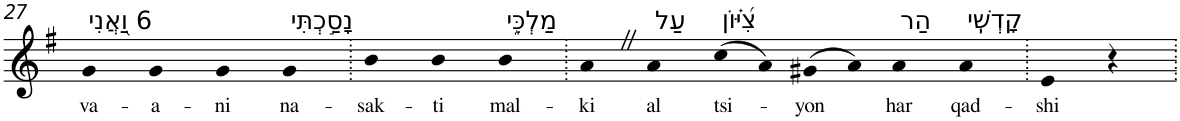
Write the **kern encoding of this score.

**kern	**text
*part1	*part1
*staff1	*staff1
*I"Piano	*
*I'Pno	*
!!LO:PB:g=z
*clefG2	*
*k[f#]	*
*G:	*
=27	=27
!LO:TX:a:t=6 וַ֭אֲנִי	!
!	!LO:LY:b
4g	va-
!	!LO:LY:b
4g	-a-
!	!LO:LY:b
4g	-ni
!LO:TX:a:t=נָסַ֣כְתִּי	!
!	!LO:LY:b
4g	na-
=28.	=28.
!	!LO:LY:b
4b	-sak-
!	!LO:LY:b
4b	-ti
!LO:TX:a:t=מַלְכִּ֑י	!
!	!LO:LY:b
4b	mal-
=29.	=29.
!	!LO:LY:b
4aZ	-ki
!LO:TX:a:t=עַל	!
!	!LO:LY:b
4a	al
!LO:TX:a:t=צִ֝יּ֗וֹן	!
!	!LO:LY:b
(>8cc	tsi-
8a)	.
!	!LO:LY:b
(>8g#X	-yon
8a)	.
!LO:TX:a:t=הַר	!
!	!LO:LY:b
4a	har
!LO:TX:a:t=קָדְשִֽׁי	!
!	!LO:LY:b
4a	qad-
=30.	=30.
!	!LO:LY:b
4e	-shi
4r	.
=.	=.
*-	*-
